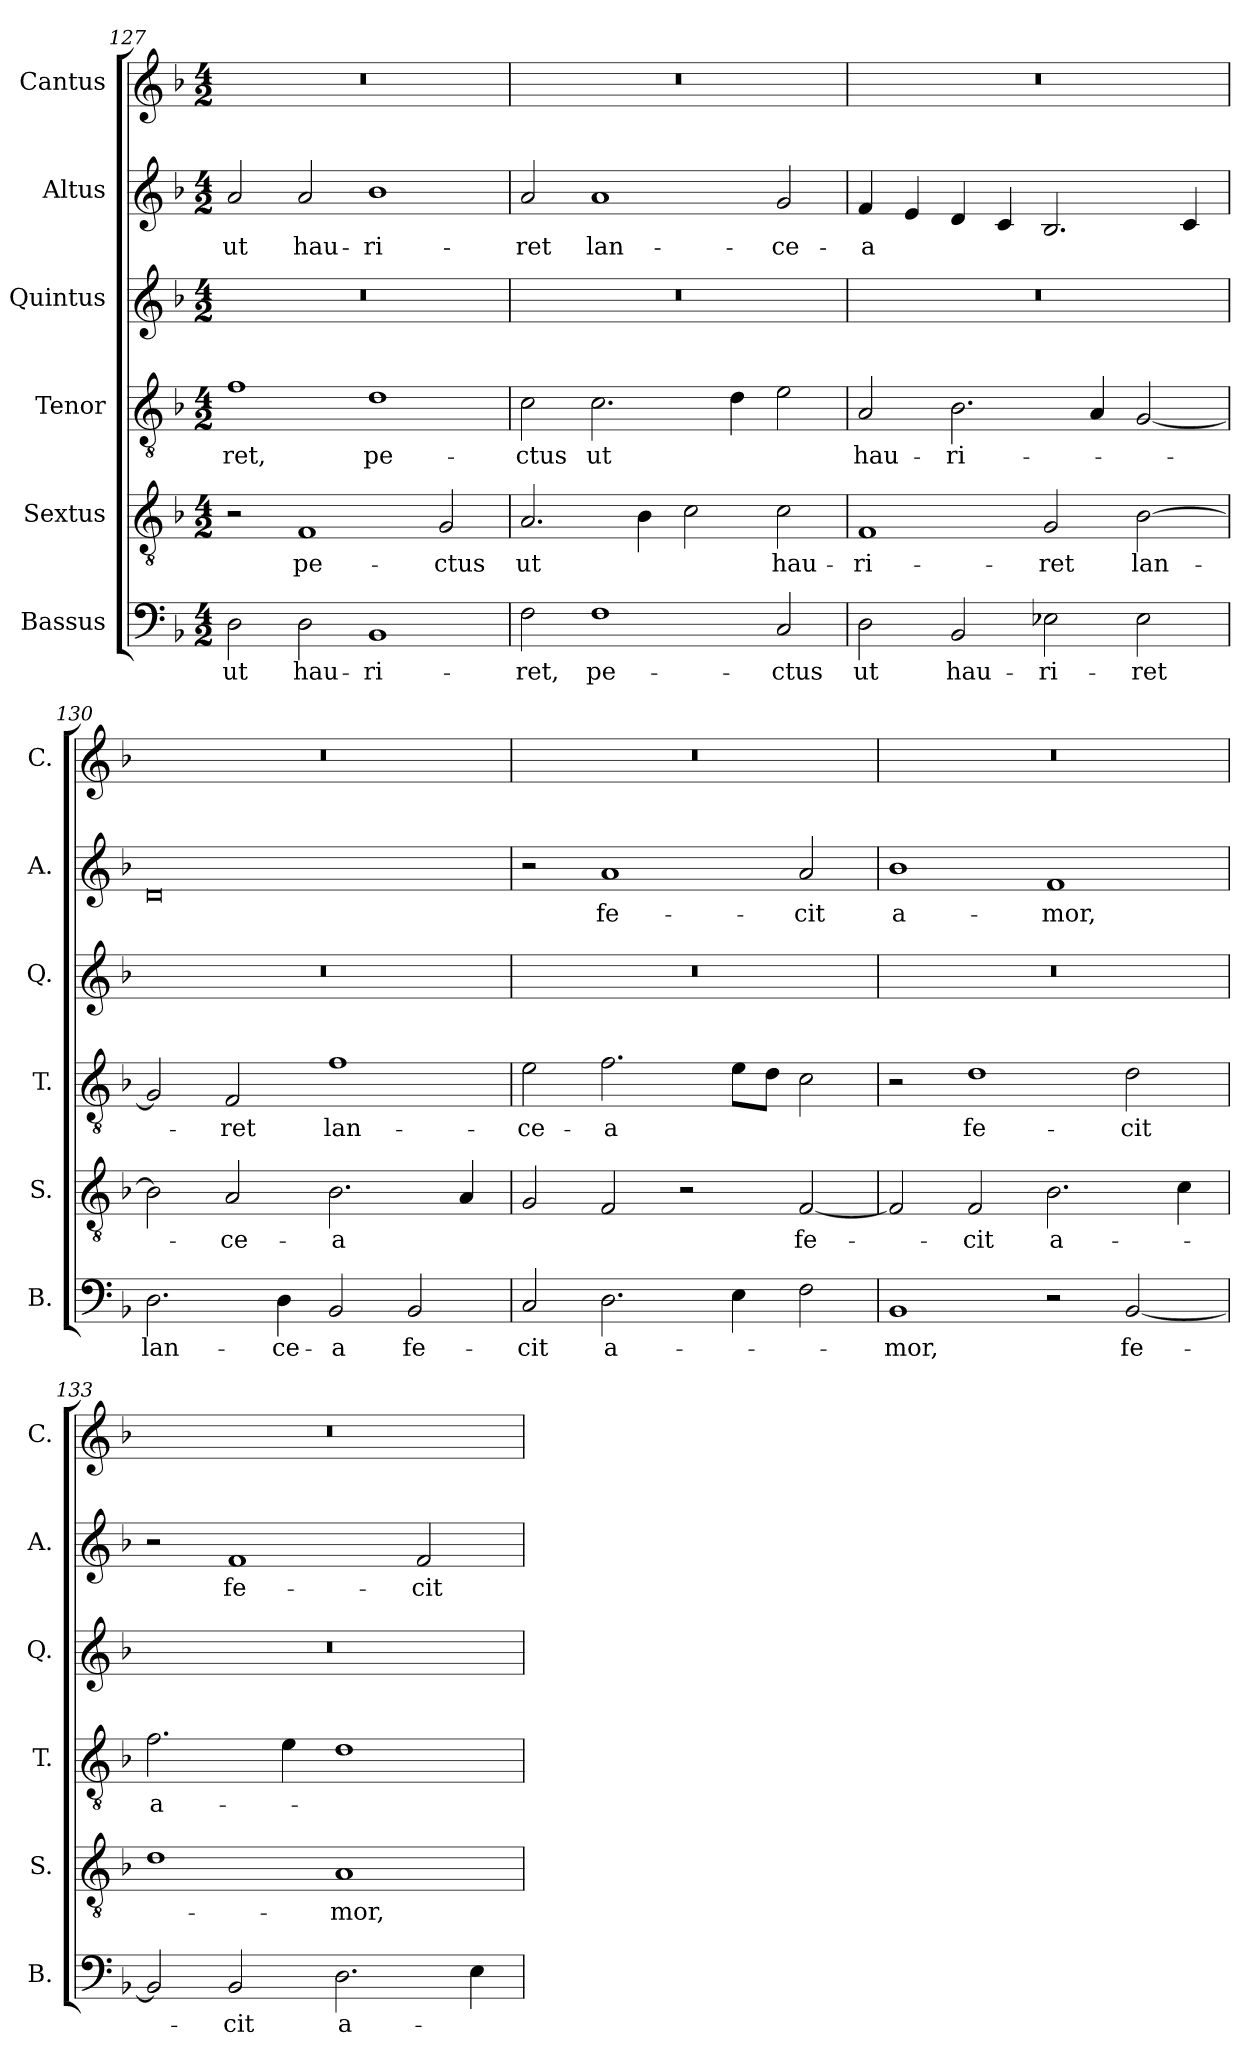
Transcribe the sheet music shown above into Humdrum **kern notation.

**kern	**text	**kern	**text	**kern	**text	**kern	**kern	**text	**kern
*part6	*part6	*part5	*part5	*part4	*part4	*part3	*part2	*part2	*part1
*staff6	*staff6	*staff5	*staff5	*staff4	*staff4	*staff3	*staff2	*staff2	*staff1
*I"Bassus	*	*I"Sextus	*	*I"Tenor	*	*I"Quintus	*I"Altus	*	*I"Cantus
*I'B.	*	*I'S.	*	*I'T.	*	*I'Q.	*I'A.	*	*I'C.
*clefF4	*	*clefGv2	*	*clefGv2	*	*clefG2	*clefG2	*	*clefG2
*k[b-]	*	*k[b-]	*	*k[b-]	*	*k[b-]	*k[b-]	*	*k[b-]
*M4/2	*	*M4/2	*	*M4/2	*	*M4/2	*M4/2	*	*M4/2
=127	=127	=127	=127	=127	=127	=127	=127	=127	=127
!	!LO:LY:b	!	!	!	!LO:LY:b	!	!	!LO:LY:b	!
2D\	ut	2r	.	1f	-ret,	0r	2a/	ut	0r
!	!LO:LY:b	!	!LO:LY:b	!	!	!	!	!LO:LY:b	!
2D\	hau-	1F	pe-	.	.	.	2a/	hau-	.
!	!LO:LY:b	!	!	!	!LO:LY:b	!	!	!LO:LY:b	!
1BB-	-ri-	.	.	1d	pe-	.	1b-	-ri-	.
!	!	!	!LO:LY:b	!	!	!	!	!	!
.	.	2G/	-ctus	.	.	.	.	.	.
!!LO:LB:g=z
=128	=128	=128	=128	=128	=128	=128	=128	=128	=128
!	!LO:LY:b	!	!LO:LY:b	!	!LO:LY:b	!	!	!LO:LY:b	!
2F\	-ret,	2.A/	ut	2c\	-ctus	0r	2a/	-ret	0r
!	!LO:LY:b	!	!	!	!LO:LY:b	!	!	!LO:LY:b	!
1F	pe-	.	.	2.c\	ut	.	1a	lan-	.
.	.	4B-\	.	.	.	.	.	.	.
.	.	2c\	.	.	.	.	.	.	.
.	.	.	.	4d\	.	.	.	.	.
!	!LO:LY:b	!	!LO:LY:b	!	!	!	!	!LO:LY:b	!
2C/	-ctus	2c\	hau-	2e\	.	.	2g/	-ce-	.
=129	=129	=129	=129	=129	=129	=129	=129	=129	=129
!	!LO:LY:b	!	!LO:LY:b	!	!LO:LY:b	!	!	!LO:LY:b	!
2D\	ut	1F	-ri-	2A/	hau-	0r	4f/	-a	0r
.	.	.	.	.	.	.	4e/	.	.
!	!LO:LY:b	!	!	!	!LO:LY:b	!	!	!	!
2BB-/	hau-	.	.	2.B-\	-ri-	.	4d/	.	.
.	.	.	.	.	.	.	4c/	.	.
!	!LO:LY:b	!	!LO:LY:b	!	!	!	!	!	!
2E-X\	-ri-	2G/	-ret	.	.	.	2.B-/	.	.
.	.	.	.	4A/	.	.	.	.	.
!	!LO:LY:b	!	!LO:LY:b	!	!	!	!	!	!
2E-\	-ret	[2B-\	lan-	[2G/	.	.	.	.	.
.	.	.	.	.	.	.	4c/	.	.
=130	=130	=130	=130	=130	=130	=130	=130	=130	=130
!	!LO:LY:b	!	!	!	!	!	!	!	!
2.D\	lan-	2B-\]	.	2G/]	.	0r	0d	.	0r
!	!	!	!LO:LY:b	!	!LO:LY:b	!	!	!	!
.	.	2A/	-ce-	2F/	-ret	.	.	.	.
!	!LO:LY:b	!	!	!	!	!	!	!	!
4D\	-ce-	.	.	.	.	.	.	.	.
!	!LO:LY:b	!	!LO:LY:b	!	!LO:LY:b	!	!	!	!
2BB-/	-a	2.B-\	-a	1f	lan-	.	.	.	.
!	!LO:LY:b	!	!	!	!	!	!	!	!
2BB-/	fe-	.	.	.	.	.	.	.	.
.	.	4A/	.	.	.	.	.	.	.
=131	=131	=131	=131	=131	=131	=131	=131	=131	=131
!	!LO:LY:b	!	!	!	!LO:LY:b	!	!	!	!
2C/	-cit	2G/	.	2e\	-ce-	0r	2r	.	0r
!	!LO:LY:b	!	!	!	!LO:LY:b	!	!	!LO:LY:b	!
2.D\	a-	2F/	.	2.f\	-a	.	1a	fe-	.
.	.	2r	.	.	.	.	.	.	.
4E\	.	.	.	8e\L	.	.	.	.	.
.	.	.	.	8d\J	.	.	.	.	.
!	!	!	!LO:LY:b	!	!	!	!	!LO:LY:b	!
2F\	.	[2F/	fe-	2c\	.	.	2a/	-cit	.
=132	=132	=132	=132	=132	=132	=132	=132	=132	=132
!	!LO:LY:b	!	!	!	!	!	!	!LO:LY:b	!
1BB-	-mor,	2F/]	.	2r	.	0r	1b-	a-	0r
!	!	!	!LO:LY:b	!	!LO:LY:b	!	!	!	!
.	.	2F/	-cit	1d	fe-	.	.	.	.
!	!	!	!LO:LY:b	!	!	!	!	!LO:LY:b	!
2r	.	2.B-\	a-	.	.	.	1f	-mor,	.
!	!LO:LY:b	!	!	!	!LO:LY:b	!	!	!	!
[2BB-/	fe-	.	.	2d\	-cit	.	.	.	.
.	.	4c\	.	.	.	.	.	.	.
=133	=133	=133	=133	=133	=133	=133	=133	=133	=133
!	!	!	!	!	!LO:LY:b	!	!	!	!
2BB-/]	.	1d	.	2.f\	a-	0r	2r	.	0r
!	!LO:LY:b	!	!	!	!	!	!	!LO:LY:b	!
2BB-/	-cit	.	.	.	.	.	1f	fe-	.
.	.	.	.	4e\	.	.	.	.	.
!	!LO:LY:b	!	!LO:LY:b	!	!	!	!	!	!
2.D\	a-	1A	-mor,	1d	.	.	.	.	.
!	!	!	!	!	!	!	!	!LO:LY:b	!
.	.	.	.	.	.	.	2f/	-cit	.
4E\	.	.	.	.	.	.	.	.	.
=	=	=	=	=	=	=	=	=	=
*-	*-	*-	*-	*-	*-	*-	*-	*-	*-
